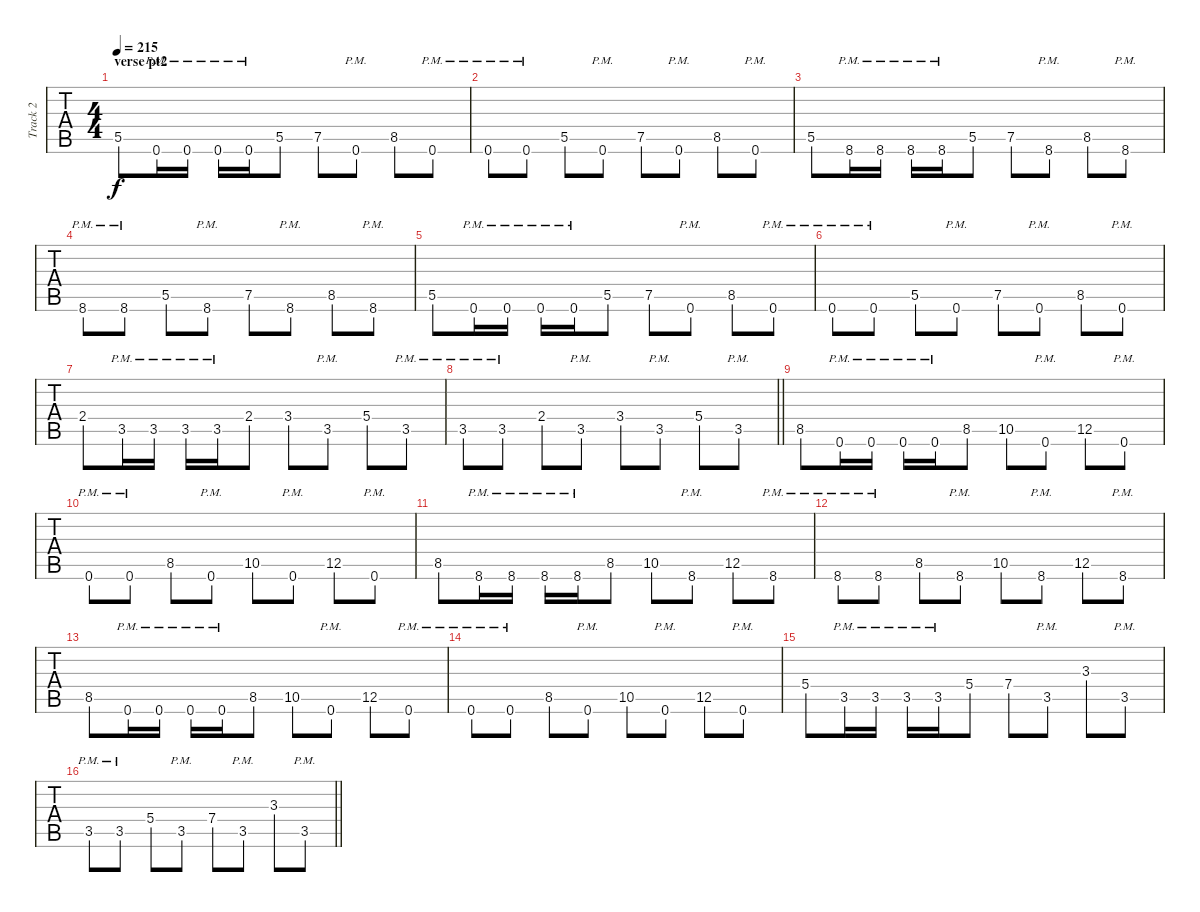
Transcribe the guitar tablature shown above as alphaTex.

\track ("Track 2" "Track 2") {instrument distortionguitar}
\staff {tabs}
\tuning (C4 G3 Eb3 Bb2 F2 Bb1) {hide}
\ts (4 4)
\section ("" "verse pt2")
\tempo 215
\clef f4
\ks c
5.5.8{dy f} 0.6{pm}.16 0.6{pm}.16 0.6{pm}.16 0.6{pm}.16 5.5.8 7.5.8 0.6{pm}.8 8.5.8 0.6{pm}.8 |
0.6{pm}.8 0.6{pm}.8 5.5.8 0.6{pm}.8 7.5.8 0.6{pm}.8 8.5.8 0.6{pm}.8 |
5.5.8 8.6{pm}.16 8.6{pm}.16 8.6{pm}.16 8.6{pm}.16 5.5.8 7.5.8 8.6{pm}.8 8.5.8 8.6{pm}.8 |
8.6{pm}.8 8.6{pm}.8 5.5.8 8.6{pm}.8 7.5.8 8.6{pm}.8 8.5.8 8.6{pm}.8 |
5.5.8 0.6{pm}.16 0.6{pm}.16 0.6{pm}.16 0.6{pm}.16 5.5.8 7.5.8 0.6{pm}.8 8.5.8 0.6{pm}.8 |
0.6{pm}.8 0.6{pm}.8 5.5.8 0.6{pm}.8 7.5.8 0.6{pm}.8 8.5.8 0.6{pm}.8 |
2.4.8 3.5{pm}.16 3.5{pm}.16 3.5{pm}.16 3.5{pm}.16 2.4.8 3.4.8 3.5{pm}.8 5.4.8 3.5{pm}.8 |
\barLineRight lightlight
3.5{pm}.8 3.5{pm}.8 2.4.8 3.5{pm}.8 3.4.8 3.5{pm}.8 5.4.8 3.5{pm}.8 |
8.5.8 0.6{pm}.16 0.6{pm}.16 0.6{pm}.16 0.6{pm}.16 8.5.8 10.5.8 0.6{pm}.8 12.5.8 0.6{pm}.8 |
0.6{pm}.8 0.6{pm}.8 8.5.8 0.6{pm}.8 10.5.8 0.6{pm}.8 12.5.8 0.6{pm}.8 |
8.5.8 8.6{pm}.16 8.6{pm}.16 8.6{pm}.16 8.6{pm}.16 8.5.8 10.5.8 8.6{pm}.8 12.5.8 8.6{pm}.8 |
8.6{pm}.8 8.6{pm}.8 8.5.8 8.6{pm}.8 10.5.8 8.6{pm}.8 12.5.8 8.6{pm}.8 |
8.5.8 0.6{pm}.16 0.6{pm}.16 0.6{pm}.16 0.6{pm}.16 8.5.8 10.5.8 0.6{pm}.8 12.5.8 0.6{pm}.8 |
0.6{pm}.8 0.6{pm}.8 8.5.8 0.6{pm}.8 10.5.8 0.6{pm}.8 12.5.8 0.6{pm}.8 |
5.4.8 3.5{pm}.16 3.5{pm}.16 3.5{pm}.16 3.5{pm}.16 5.4.8 7.4.8 3.5{pm}.8 3.3.8 3.5{pm}.8 |
\barLineRight lightlight
3.5{pm}.8 3.5{pm}.8 5.4.8 3.5{pm}.8 7.4.8 3.5{pm}.8 3.3.8 3.5{pm}.8
